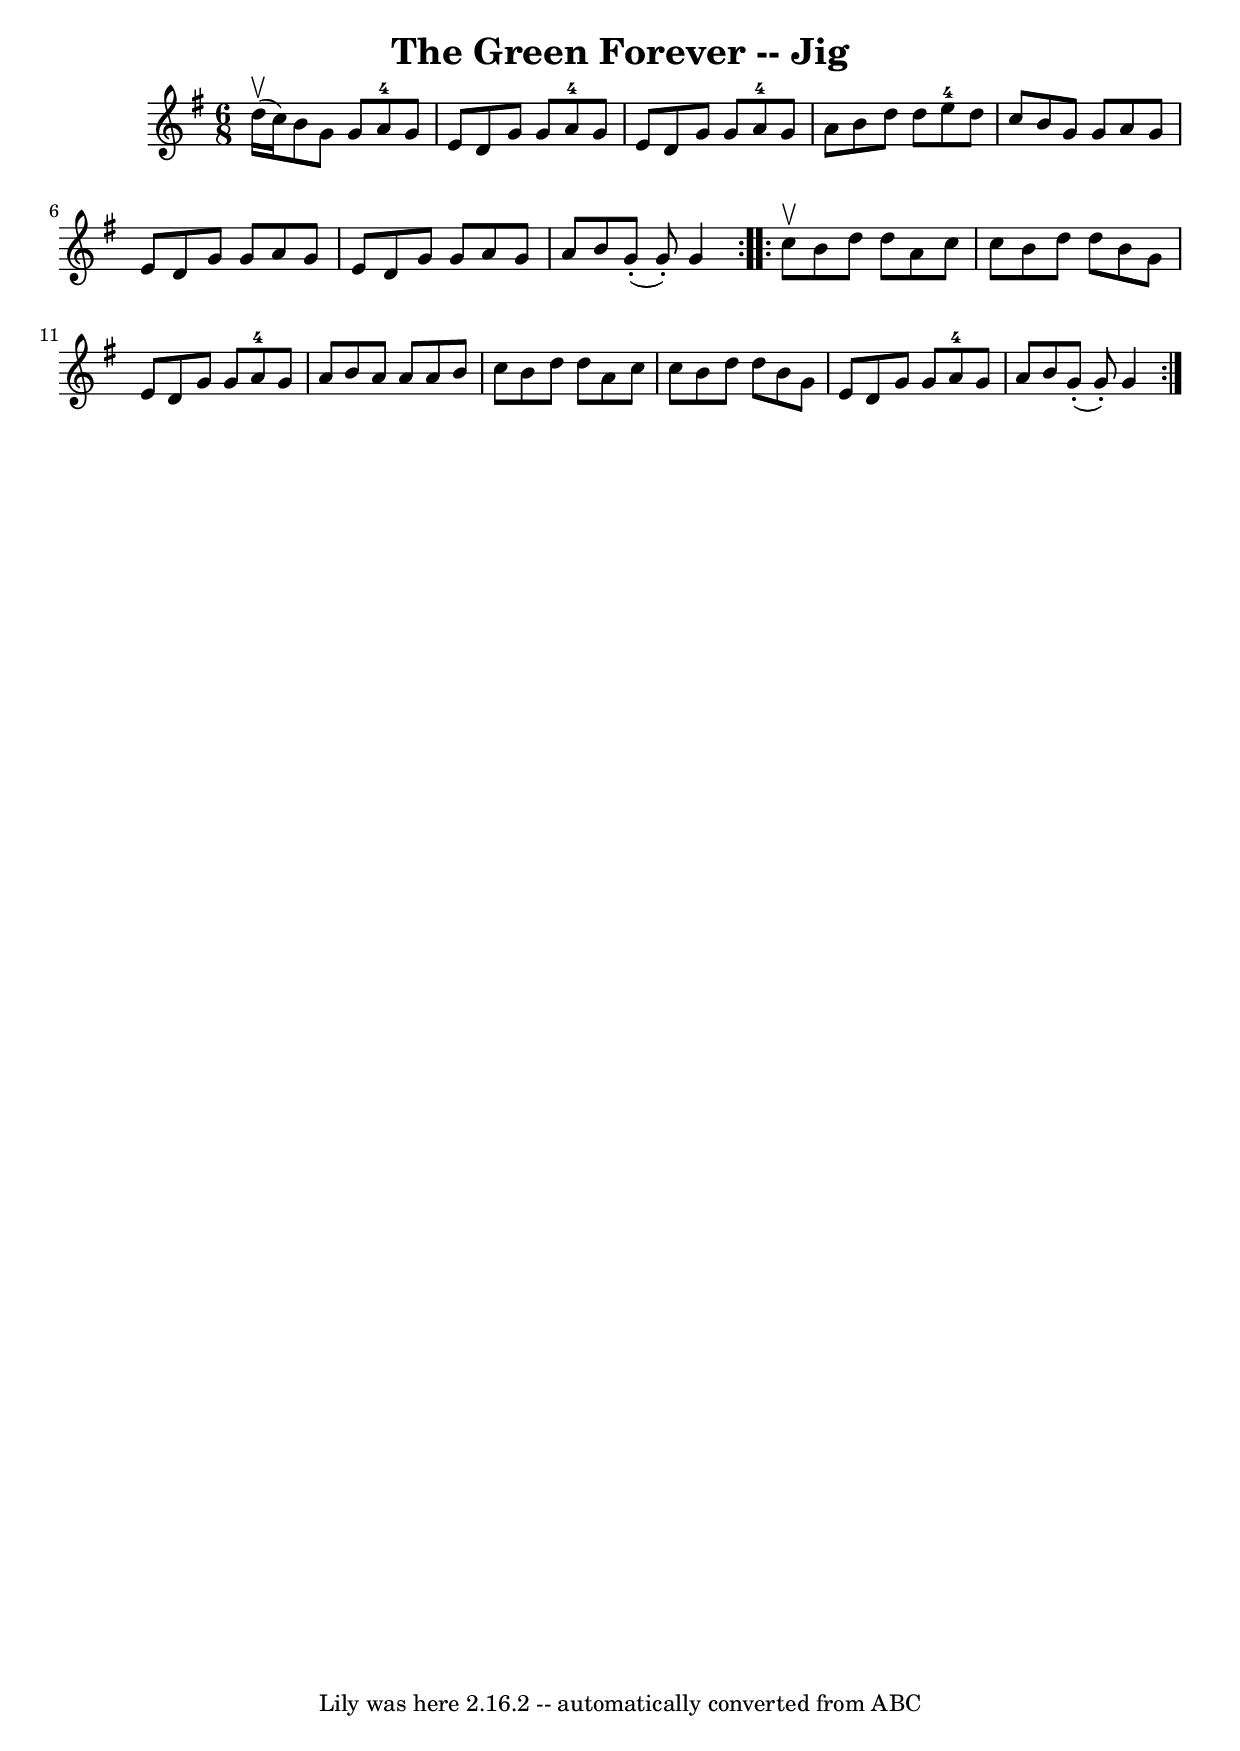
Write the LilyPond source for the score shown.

\version "2.16.2"
\include "Mammoth.ily"
\header {
  %% book = "Ryan's Mammoth Collection"
 crossRefNumber = "1"
 footnotes = "\\\\90 469"
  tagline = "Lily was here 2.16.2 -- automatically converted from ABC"
  title = "The Green Forever -- Jig"

}
voicedefault =  {



  \repeat volta 2 {

    \time 6/8 
    \key g \major d''16^\upbow(c''16)  |
 b'8 g'8 g'8 a'8-4 g'8 e'8     |
 d'8 g'8 g'8 a'8-4 g'8 e'8     |
 d'8 g'8 g'8 a'8-4 g'8 a'8     |
 b'8 d''8 d''8 e''8-4 d''8 c''8    |
 b'8 g'8 g'8 a'8 g'8 e'8     |
 d'8 g'8 g'8 a'8 g'8 e'8     |
 d'8 g'8 g'8 a'8 g'8 a'8    |
    
 b'8 g'8 (-. g'8-.) g'4    
  }     
  \repeat volta 2 { c''8^\upbow   |
 b'8 d''8 d''8 a'8 c''8 c''8    |
 b'8 d''8 d''8 b'8 g'8 e'8     |
 d'8 g'8 g'8 a'8-4 g'8 a'8     |
 b'8 a'8 a'8 a'8 b'8 c''8    |
 b'8 d''8 d''8 a'8 c''8 c''8     |
 b'8 d''8 d''8 b'8 g'8 e'8     |
 d'8 g'8 g'8 a'8-4 g'8 a'8  |
 b'8 g'8 (-. g'8-.) g'4    
  }   

}

\score{
  <<

    \context Staff="default"
    {
      \voicedefault 
      
    }

  >>
  \layout {
    
  }
  \midi {
  }

}
